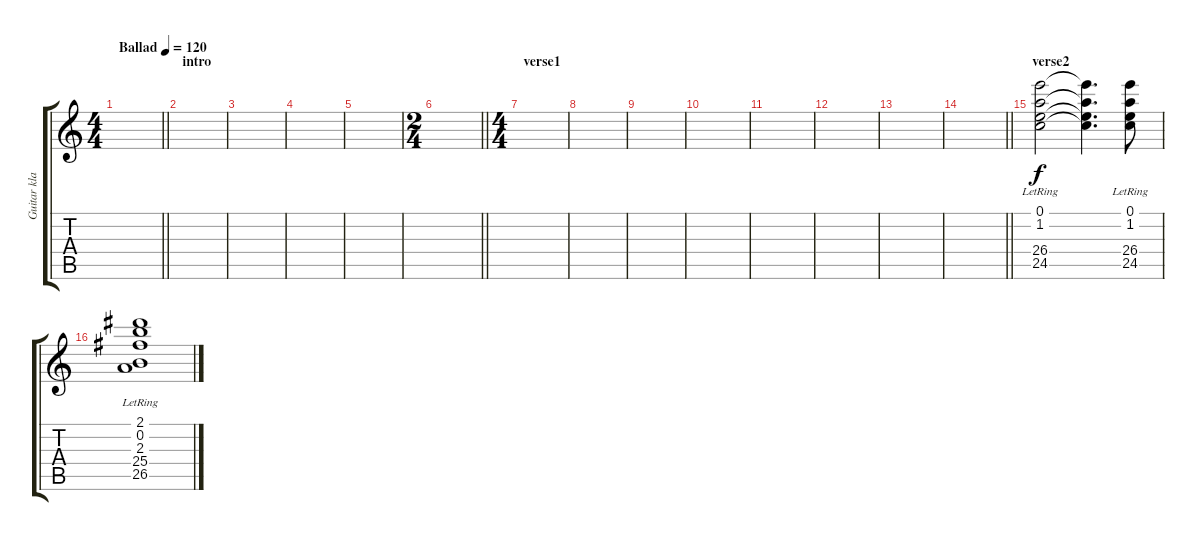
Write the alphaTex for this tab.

\track ("Guitar klasik" "Guitar kla") {instrument acousticguitarnylon}
\staff {score tabs}
\tuning (E4 B3 G3 D3 A2 E2) {hide}
\ts (4 4)
\tempo (120 "Ballad")
\clef g2
\barLineRight lightlight
\ks c
|
\section ("" "intro")
|
|
|
|
\ts (2 4)
\barLineRight lightlight
|
\ts (4 4)
\section ("" "verse1")
|
|
|
|
|
|
|
\barLineRight lightlight
|
\section ("" "verse2")
(0.1{lr} 1.2{lr} 26.4 24.5).2 (0.1{t} 1.2{t} 26.4{t} 24.5{t}).4{d} (0.1{lr} 1.2{lr} 26.4 24.5).8 |
(2.1{lr} 0.2{lr} 2.3 25.4 26.5).1
